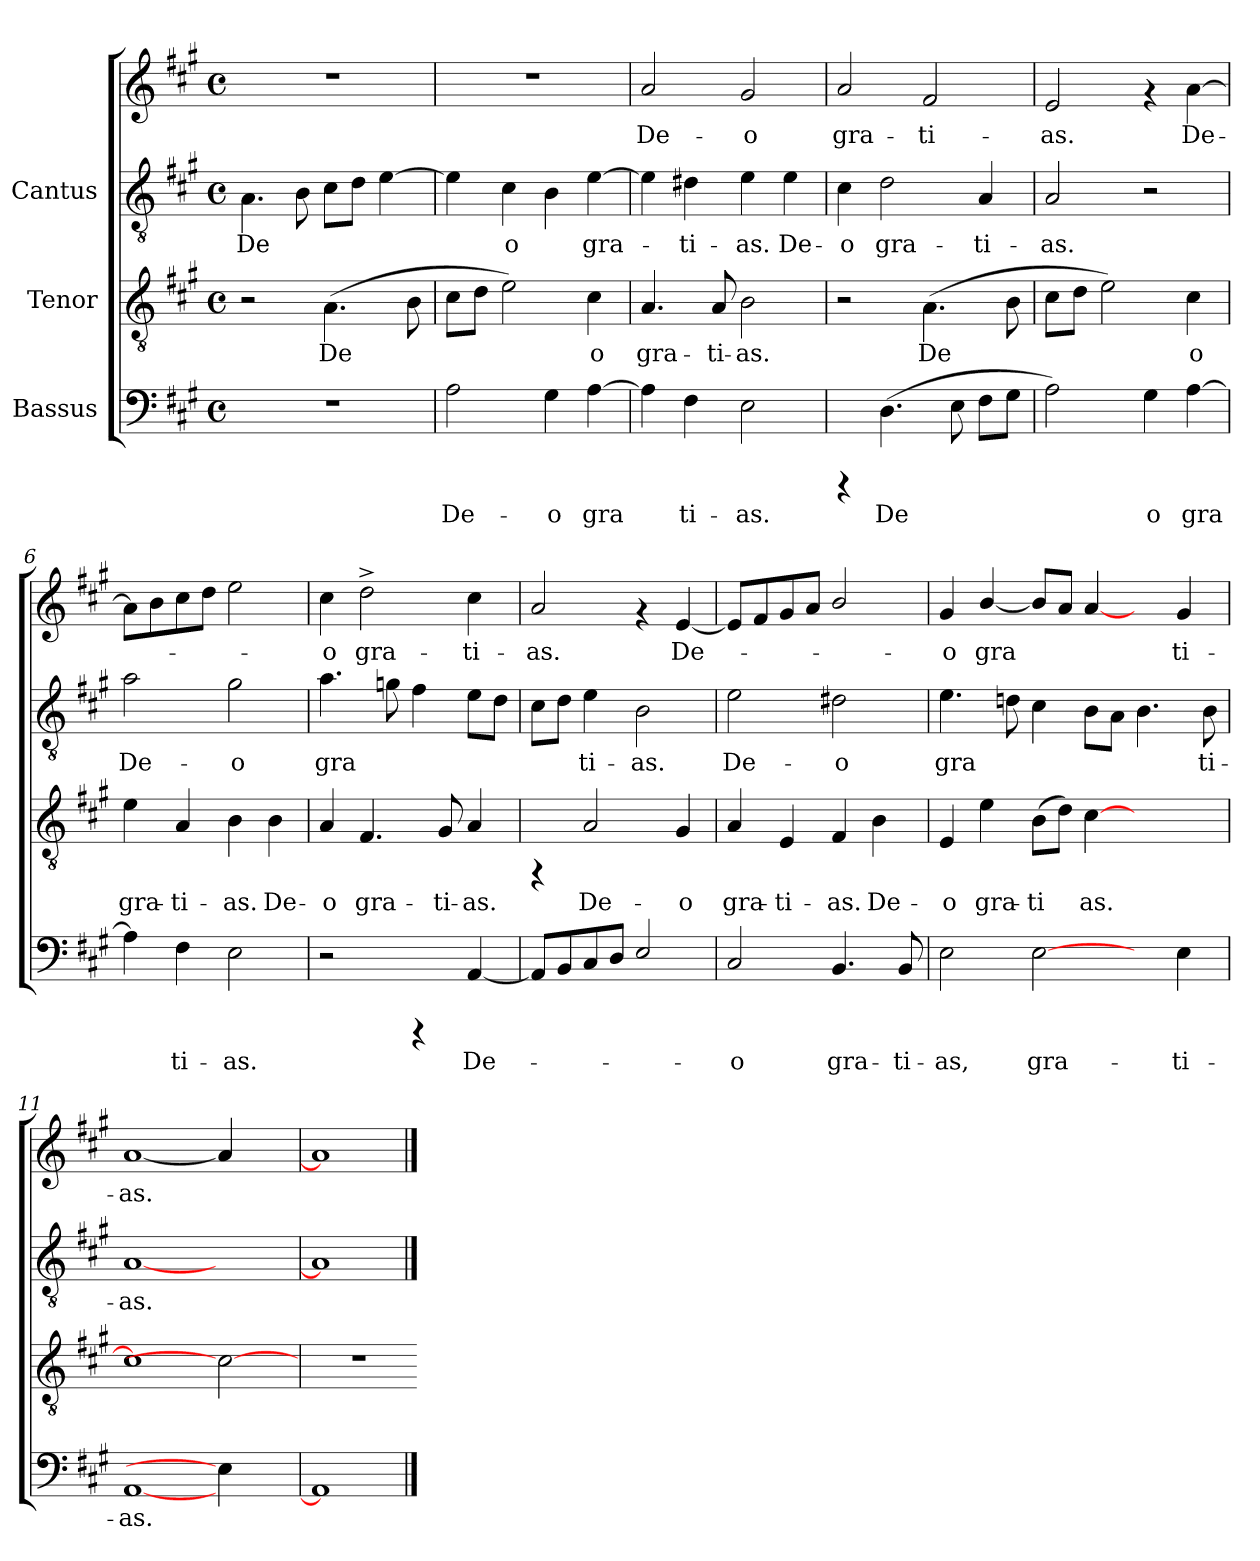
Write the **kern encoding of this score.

**kern	**text	**kern	**text	**kern	**text	**kern	**text
*part3	*part3	*part2	*part2	*part1	*part1	*part1	*part1
*staff4	*staff4	*staff3	*staff3	*staff2	*staff2	*staff1	*staff1
*I"Bassus	*	*I"Tenor	*	*I"Cantus	*	*	*
!!LO:PB:g=z
*stria5	*	*stria5	*	*stria5	*	*stria5	*
*clefF4	*	*clefGv2	*	*clefGv2	*	*clefG2	*
*k[f#c#g#]	*	*k[f#c#g#]	*	*k[f#c#g#]	*	*k[f#c#g#]	*
*A:	*	*A:	*	*A:	*	*A:	*
*M4/4	*	*M4/4	*	*M4/4	*	*M4/4	*
*met(c)	*	*met(c)	*	*met(c)	*	*met(c)	*
*MM90	*	*MM90	*	*MM90	*	*MM90	*
=1	=1	=1	=1	=1	=1	=1	=1
!	!	!	!	!	!LO:LY:b:cj	!	!
1r	.	2r	.	4.A\	De-	1r	.
!	!	!	!	!	!LO:LY:b:cj	!	!
.	.	.	.	8B\	--	.	.
!	!	!	!LO:LY:b:cj	!	!LO:LY:b:cj	!	!
.	.	(>4.A\	De-	8c#\L	--	.	.
!	!	!	!	!	!LO:LY:b:cj	!	!
.	.	.	.	8d\J	--	.	.
!	!	!	!	!	!LO:LY:b:cj	!	!
.	.	.	.	[>4e\	--	.	.
!	!	!	!LO:LY:b:cj	!	!	!	!
.	.	8B\	--	.	.	.	.
=2	=2	=2	=2	=2	=2	=2	=2
!	!LO:LY:b:cj	!	!LO:LY:b:cj	!	!LO:LY:b:cj	!	!
2A\	De-	8c#\L	-	4e\]	-	1r	.
!	!	!	!LO:LY:b:cj	!	!	!	!
.	.	8d\J	.	.	.	.	.
!	!	!	!LO:LY:b:cj	!	!LO:LY:b:cj	!	!
.	.	2e\)	.	4c#\	o	.	.
!	!LO:LY:b:cj	!	!	!	!LO:LY:b:cj	!	!
4G#\	-o	.	.	4B\	.	.	.
!	!LO:LY:b:cj	!	!LO:LY:b:cj	!	!LO:LY:b:cj	!	!
[>4A\	gra-	4c#\	o	[>4e\	gra-	.	.
=3	=3	=3	=3	=3	=3	=3	=3
!	!LO:LY:b:cj	!	!LO:LY:b:cj	!	!LO:LY:b:cj	!	!LO:LY:b:cj
4A\]	-	4.A/	gra-	4e\]	.	2a/	-De-
!	!LO:LY:b:cj	!	!	!	!LO:LY:b:cj	!	!
4F#\	ti-	.	.	4d#X\	ti-	.	.
!	!	!	!LO:LY:b:cj	!	!	!	!
.	.	8A/	-ti-	.	.	.	.
!	!LO:LY:b:cj	!	!LO:LY:b:cj	!	!LO:LY:b:cj	!	!LO:LY:b:cj
2E\	-as.	2B\	-as.	4e\	-as.	2g#/	-o
!	!	!	!	!	!LO:LY:b:cj	!	!
.	.	.	.	4e\	De-	.	.
=4	=4	=4	=4	=4	=4	=4	=4
!	!	!	!	!	!LO:LY:b:cj	!	!LO:LY:b:cj
4rCCC	.	2r	.	4c#\	-o	2a/	-gra-
!	!LO:LY:b:cj	!	!	!	!LO:LY:b:cj	!	!
(>4.D\	De-	.	.	2d\	gra-	.	.
!	!	!	!LO:LY:b:cj	!	!	!	!LO:LY:b:cj
.	.	(>4.A\	De-	.	.	2f#/	-ti-
!	!LO:LY:b:cj	!	!	!	!	!	!
8E\	--	.	.	.	.	.	.
!	!LO:LY:b:cj	!	!	!	!LO:LY:b:cj	!	!
8F#\L	--	.	.	4A/	-ti-	.	.
!	!LO:LY:b:cj	!	!LO:LY:b:cj	!	!	!	!
8G#\J	--	8B\	--	.	.	.	.
!!LO:LB:g=z
=5	=5	=5	=5	=5	=5	=5	=5
!	!LO:LY:b:cj	!	!LO:LY:b:cj	!	!LO:LY:b:cj	!	!LO:LY:b:cj
2A\)	-	8c#\L	-	2A/	-as.	2e/	-as.
!	!	!	!LO:LY:b:cj	!	!	!	!
.	.	8d\J	.	.	.	.	.
!	!	!	!LO:LY:b:cj	!	!	!	!
.	.	2e\)	.	.	.	.	.
!	!LO:LY:b:cj	!	!	!	!	!	!
4G#\	o	.	.	2r	.	4rf	.
!	!LO:LY:b:cj	!	!LO:LY:b:cj	!	!	!	!LO:LY:b:cj
[>4A\	gra-	4c#\	o	.	.	[>4a\	De-
=6	=6	=6	=6	=6	=6	=6	=6
!	!LO:LY:b:cj	!	!LO:LY:b:cj	!	!LO:LY:b:cj	!	!
4A\]	-	4e\	gra-	2a\	De-	8a\L]	.
.	.	.	.	.	.	8b\	.
!	!LO:LY:b:cj	!	!LO:LY:b:cj	!	!	!	!
4F#\	ti-	4A/	-ti-	.	.	8cc#\	.
.	.	.	.	.	.	8dd\J	.
!	!LO:LY:b:cj	!	!LO:LY:b:cj	!	!LO:LY:b:cj	!	!
2E\	-as.	4B\	-as.	2g#\	-o	2ee\	.
!	!	!	!LO:LY:b:cj	!	!	!	!
.	.	4B\	De-	.	.	.	.
=7	=7	=7	=7	=7	=7	=7	=7
!	!	!	!LO:LY:b:cj	!	!LO:LY:b:cj	!	!LO:LY:b:cj
2r	.	4A/	-o	4.a\	-gra-	4cc#\	o
!	!	!	!LO:LY:b:cj	!	!	!	!LO:LY:b:cj
.	.	4.F#/	gra-	.	.	2dd^>\	gra-
!	!	!	!	!	!LO:LY:b:cj	!	!
.	.	.	.	8gn\	--	.	.
!	!	!	!	!	!LO:LY:b:cj	!	!
4rCCC	.	.	.	4f#\	--	.	.
!	!	!	!LO:LY:b:cj	!	!	!	!
.	.	8G#/	-ti-	.	.	.	.
!	!LO:LY:b:cj	!	!LO:LY:b:cj	!	!LO:LY:b:cj	!	!LO:LY:b:cj
[<4AA/	De-	4A/	-as.	8e\L	--	4cc#\	-ti-
!	!	!	!	!	!LO:LY:b:cj	!	!
.	.	.	.	8d\J	--	.	.
!!LO:LB:g=z
=8	=8	=8	=8	=8	=8	=8	=8
!	!	!	!	!	!LO:LY:b:cj	!	!LO:LY:b:cj
8AA/L]	.	4rFF	.	8c#\L	-	2a/	-as.
!	!	!	!	!	!LO:LY:b:cj	!	!
8BB/	.	.	.	8d\J	.	.	.
!	!	!	!LO:LY:b:cj	!	!LO:LY:b:cj	!	!
8C#/	.	2A/	De-	4e\	ti-	.	.
8D/J	.	.	.	.	.	.	.
!	!	!	!	!	!LO:LY:b:cj	!	!
2E/	.	.	.	2B\	-as.	4rf	.
!	!	!	!LO:LY:b:cj	!	!	!	!LO:LY:b:cj
.	.	4G#/	-o	.	.	[<4e/	De-
=9	=9	=9	=9	=9	=9	=9	=9
!	!LO:LY:b:cj	!	!LO:LY:b:cj	!	!LO:LY:b:cj	!	!
2C#/	-o	4A/	gra-	2e\	De-	8e/L]	.
.	.	.	.	.	.	8f#/	.
!	!	!	!LO:LY:b:cj	!	!	!	!
.	.	4E/	-ti-	.	.	8g#/	.
.	.	.	.	.	.	8a/J	.
!	!LO:LY:b:cj	!	!LO:LY:b:cj	!	!LO:LY:b:cj	!	!
4.BB/	gra-	4F#/	-as.	2d#X\	-o	2b/	.
!	!	!	!LO:LY:b:cj	!	!	!	!
.	.	4B\	De-	.	.	.	.
!	!LO:LY:b:cj	!	!	!	!	!	!
8BB/	-ti-	.	.	.	.	.	.
=10	=10	=10	=10	=10	=10	=10	=10
!	!LO:LY:b:cj	!	!LO:LY:b:cj	!	!LO:LY:b:cj	!	!LO:LY:b:cj
2E\	-as,	4E/	-o	4.e\	-gra-	4g#/	o
!	!	!	!LO:LY:b:cj	!	!	!	!LO:LY:b:cj
.	.	4e\	gra-	.	.	[<4b/	gra-
!	!	!	!	!	!LO:LY:b:cj	!	!
.	.	.	.	8dn\	--	.	.
!	!LO:LY:b:cj	!	!LO:LY:b:cj	!	!LO:LY:b:cj	!	!LO:LY:b:cj
[2E\	gra-	(>8B\L	-ti-	4c#\	-	8b/L]	-
!	!	!	!LO:LY:b:cj	!	!	!	!LO:LY:b:cj
.	.	8d\J)	-	.	.	8a/J	.
!	!	!	!LO:LY:b:cj	!	!LO:LY:b:cj	!	!LO:LY:b:cj
.	.	[>4c#\	as.	8B\L	.	[4a/	.
!	!	!	!	!	!LO:LY:b:cj	!	!
.	.	.	.	8A\J	.	.	.
!	!	!	!	!	!LO:LY:b:cj	!	!
4ryy	.	2ryy	.	4.B\	.	4ryy	.
!	!LO:LY:b:cj	!	!	!	!	!	!LO:LY:b:cj
4E\	-ti-	.	.	.	.	4g#/	ti-
!	!	!	!	!	!LO:LY:b:cj	!	!
.	.	.	.	8B\	ti-	.	.
=11	=11	=11	=11	=11	=11	=11	=11
!	!LO:LY:b:cj	!	!	!	!LO:LY:b:cj	!	!LO:LY:b:cj
[<1AA	-as.	1c#]	.	[<1A	as.	[<1a	-as.
4E\]	.	2c#\_	.	2ryy	.	4a/]	.
4ryy	.	.	.	.	.	4ryy	.
=12	=12	=12	=12	=12	=12	=12	=12
1AA]	.	1r	.	1A]	.	1a]	.
==	==	=	==	==	==	==	==
*-	*-	*-	*-	*-	*-	*-	*-
